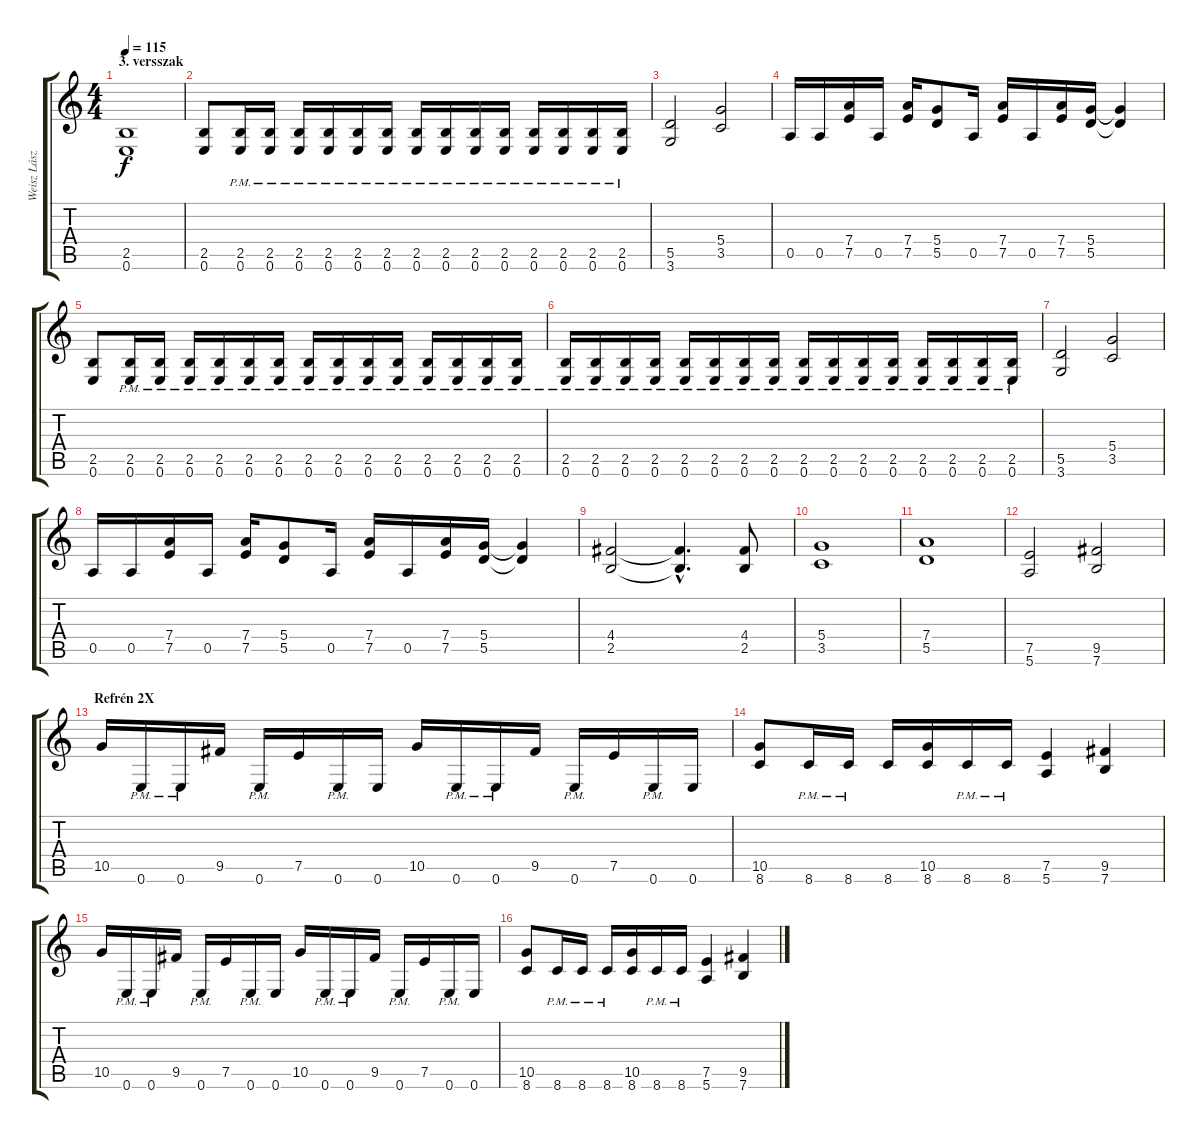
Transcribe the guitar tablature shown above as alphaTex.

\track ("Weisz László /gitár/" "Weisz Lász") {instrument distortionguitar}
\staff {score tabs}
\tuning (E4 B3 G3 D3 A2 E2) {hide}
\ts (4 4)
\section ("" "3. versszak")
\tempo 115
\clef g2
\ks c
(2.5 0.6).1{dy f} |
(2.5 0.6).8 (2.5{pm} 0.6{pm}).16 (2.5{pm} 0.6{pm}).16 (2.5{pm} 0.6{pm}).16 (2.5{pm} 0.6{pm}).16 (2.5{pm} 0.6{pm}).16 (2.5{pm} 0.6{pm}).16 (2.5{pm} 0.6{pm}).16 (2.5{pm} 0.6{pm}).16 (2.5{pm} 0.6{pm}).16 (2.5{pm} 0.6{pm}).16 (2.5{pm} 0.6{pm}).16 (2.5{pm} 0.6{pm}).16 (2.5{pm} 0.6{pm}).16 (2.5 0.6{pm}).16 |
(5.5 3.6).2 (5.4 3.5).2 |
0.5.16 0.5.16 (7.4 7.5).16 0.5.16 (7.4 7.5).16 (5.4 5.5).8 0.5.16 (7.4 7.5).16 0.5.16 (7.4 7.5).16 (5.4 5.5).16 (5.4{t} 5.5{t}).4 |
(2.5 0.6).8 (2.5{pm} 0.6{pm}).16 (2.5{pm} 0.6{pm}).16 (2.5{pm} 0.6{pm}).16 (2.5{pm} 0.6{pm}).16 (2.5{pm} 0.6{pm}).16 (2.5{pm} 0.6{pm}).16 (2.5{pm} 0.6{pm}).16 (2.5{pm} 0.6{pm}).16 (2.5{pm} 0.6{pm}).16 (2.5{pm} 0.6{pm}).16 (2.5{pm} 0.6{pm}).16 (2.5{pm} 0.6{pm}).16 (2.5{pm} 0.6{pm}).16 (2.5 0.6{pm}).16 |
(2.5{pm} 0.6{pm}).16 (2.5{pm} 0.6{pm}).16 (2.5{pm} 0.6{pm}).16 (2.5{pm} 0.6{pm}).16 (2.5{pm} 0.6{pm}).16 (2.5{pm} 0.6{pm}).16 (2.5{pm} 0.6{pm}).16 (2.5{pm} 0.6{pm}).16 (2.5{pm} 0.6{pm}).16 (2.5{pm} 0.6{pm}).16 (2.5{pm} 0.6{pm}).16 (2.5{pm} 0.6{pm}).16 (2.5{pm} 0.6{pm}).16 (2.5{pm} 0.6{pm}).16 (2.5 0.6{pm}).16 (2.5{pm} 0.6{pm}).16 |
(5.5 3.6).2 (5.4 3.5).2 |
0.5.16 0.5.16 (7.4 7.5).16 0.5.16 (7.4 7.5).16 (5.4 5.5).8 0.5.16 (7.4 7.5).16 0.5.16 (7.4 7.5).16 (5.4 5.5).16 (5.4{t} 5.5{t}).4 |
(4.4 2.5).2 (4.4{hac t} 2.5{hac t}).4{d} (4.4 2.5).8 |
(5.4 3.5).1 |
(7.4 5.5).1 |
(7.5 5.6).2 (9.5 7.6).2 |
\section ("" "Refrén 2X")
10.5.16 0.6{pm}.16 0.6{pm}.16 9.5.16 0.6{pm}.16 7.5.16 0.6{pm}.16 0.6.16 10.5.16 0.6{pm}.16 0.6{pm}.16 9.5.16 0.6{pm}.16 7.5.16 0.6{pm}.16 0.6.16 |
(10.5 8.6).8 8.6{pm}.16 8.6{pm}.16 8.6.16 (10.5 8.6).16 8.6{pm}.16 8.6{pm}.16 (7.5 5.6).4 (9.5 7.6).4 |
10.5.16 0.6{pm}.16 0.6{pm}.16 9.5.16 0.6{pm}.16 7.5.16 0.6{pm}.16 0.6.16 10.5.16 0.6{pm}.16 0.6{pm}.16 9.5.16 0.6{pm}.16 7.5.16 0.6{pm}.16 0.6.16 |
(10.5 8.6).8 8.6{pm}.16 8.6{pm}.16 8.6{pm}.16 (10.5 8.6).16 8.6{pm}.16 8.6{pm}.16 (7.5 5.6).4 (9.5 7.6).4
